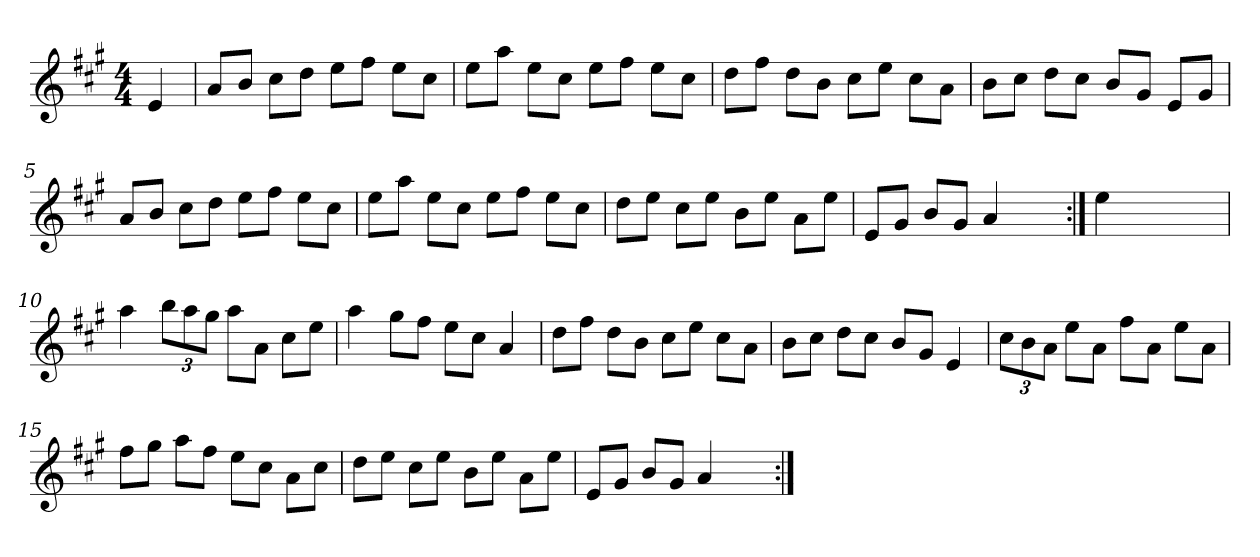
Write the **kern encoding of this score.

**kern
*part1
*staff1
*clefG2
*k[f#c#g#]
*A:
*M4/4
=
4e
=1
8a/L
8b/J
8cc#\L
8dd\J
8ee\L
8ff#\J
8ee\L
8cc#\J
=2
8ee\L
8aa\J
8ee\L
8cc#\J
8ee\L
8ff#\J
8ee\L
8cc#\J
=3
8dd\L
8ff#\J
8dd\L
8b\J
8cc#\L
8ee\J
8cc#\L
8a\J
=4
8b\L
8cc#\J
8dd\L
8cc#\J
8b/L
8g#/J
8e/L
8g#/J
=5
8a/L
8b/J
8cc#\L
8dd\J
8ee\L
8ff#\J
8ee\L
8cc#\J
=6
8ee\L
8aa\J
8ee\L
8cc#\J
8ee\L
8ff#\J
8ee\L
8cc#\J
=7
8dd\L
8ee\J
8cc#\L
8ee\J
8b\L
8ee\J
8a\L
8ee\J
=8
8e/L
8g#/J
8b/L
8g#/J
4a
4ryy
=9:|!
4ee
2.ryy
=10
4aa
12bb\L
12aa\
12gg#\J
8aa\L
8a\J
8cc#\L
8ee\J
=11
4aa
8gg#\L
8ff#\J
8ee\L
8cc#\J
4a
=12
8dd\L
8ff#\J
8dd\L
8b\J
8cc#\L
8ee\J
8cc#\L
8a\J
=13
8b\L
8cc#\J
8dd\L
8cc#\J
8b/L
8g#/J
4e
=14
12cc#\L
12b\
12a\J
8ee\L
8a\J
8ff#\L
8a\J
8ee\L
8a\J
=15
8ff#\L
8gg#\J
8aa\L
8ff#\J
8ee\L
8cc#\J
8a\L
8cc#\J
=16
8dd\L
8ee\J
8cc#\L
8ee\J
8b\L
8ee\J
8a\L
8ee\J
=17
8e/L
8g#/J
8b/L
8g#/J
4a
4ryy
=:|!
*-
